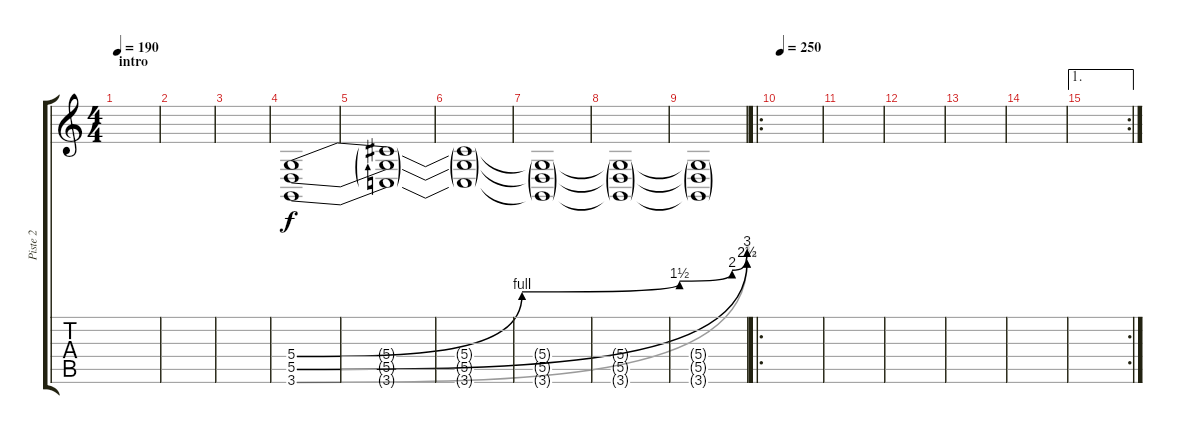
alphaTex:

\track ("Piste 2" "Piste 2") {instrument helicopter}
\staff {score tabs}
\tuning (E4 B3 G3 D3 A2 E2) {hide}
\ts (4 4)
\section ("" "intro")
\tempo 190
\tempo 120
\tempo 190
\clef g2
\ks c
|
|
|
(5.4{be (custom 0 0 30 4 51 6 58 8 60 12)} 5.5{be (bend 0 0 60 10)} 3.6{be (bend 0 0 60 11)}).1 |
(5.4{t} 5.5{t} 3.6{t}).1 |
(5.4{t} 5.5{t} 3.6{t}).1 |
(5.4{t} 5.5{t} 3.6{t}).1 |
(5.4{t} 5.5{t} 3.6{t}).1 |
(5.4{t} 5.5{t} 3.6{t}).1 |
\ro
\tempo 250
|
|
|
|
|
\ae 1
\rc 2
